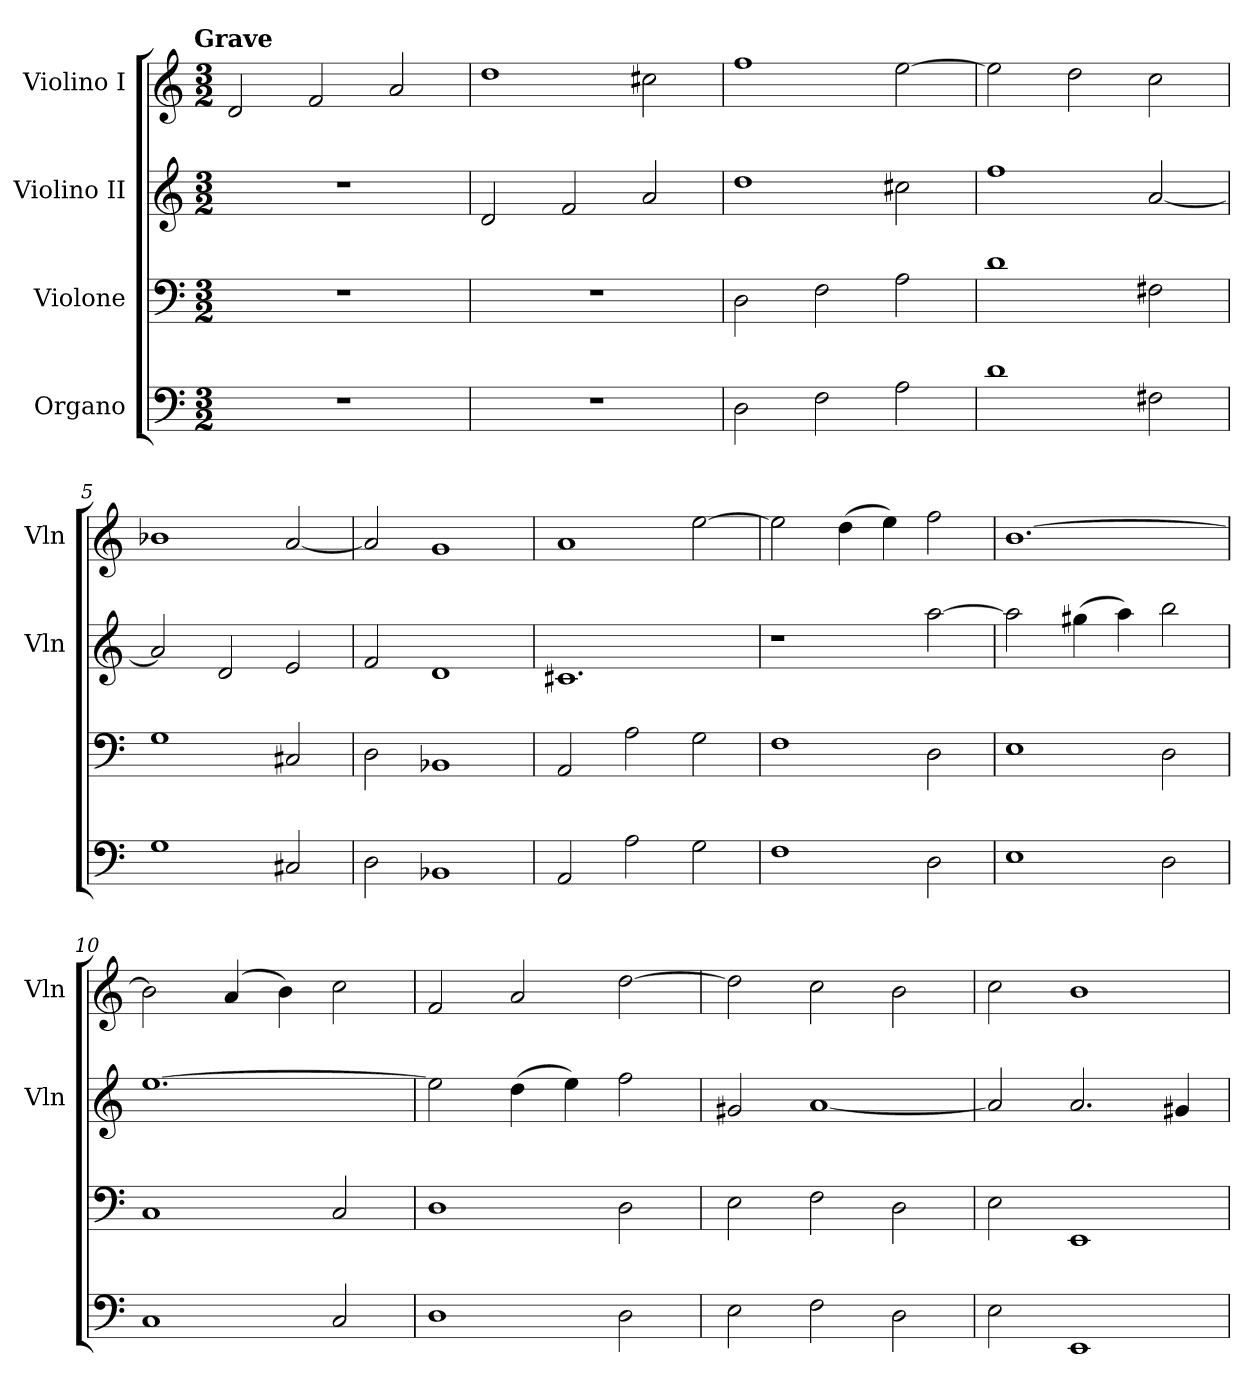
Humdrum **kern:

**kern	**kern	**kern	**kern
*part4	*part3	*part2	*part1
*staff4	*staff3	*staff2	*staff1
*I"Organo	*I"Violone	*I"Violino II	*I"Violino I
*	*	*I'Vln	*I'Vln
*clefF4	*clefF4	*clefG2	*clefG2
*k[]	*k[]	*k[]	*k[]
!!LO:TX:omd:t=Grave
*M3/2	*M3/2	*M3/2	*M3/2
*MM40	*MM40	*MM40	*MM40
=1	=1	=1	=1
1.r	1.r	1.r	2d
.	.	.	2f
.	.	.	2a
=2	=2	=2	=2
1.r	1.r	2d	1dd
.	.	2f	.
.	.	2a	2cc#X
=3	=3	=3	=3
2D	2D	1dd	1ff
2F	2F	.	.
2A	2A	2cc#X	[2ee
=4	=4	=4	=4
1d	1d	1ff	2ee]
.	.	.	2dd
2F#X	2F#X	[2a	2cc
=5	=5	=5	=5
1G	1G	2a]	1b-X
.	.	2d	.
2C#X	2C#X	2e	[2a
=6	=6	=6	=6
2D	2D	2f	2a]
1BB-X	1BB-X	1d	1g
=7	=7	=7	=7
2AA	2AA	1.c#X	1a
2A	2A	.	.
2G	2G	.	[2ee
=8	=8	=8	=8
1F	1F	1r	2ee]
.	.	.	(4dd
.	.	.	4ee)
2D	2D	[2aa	2ff
=9	=9	=9	=9
1E	1E	2aa]	[1.b
.	.	(4gg#X	.
.	.	4aa)	.
2D	2D	2bb	.
=10	=10	=10	=10
1C	1C	[1.ee	2b]
.	.	.	(4a
.	.	.	4b)
2C	2C	.	2cc
=11	=11	=11	=11
1D	1D	2ee]	2f
.	.	(4dd	2a
.	.	4ee)	.
2D	2D	2ff	[2dd
=12	=12	=12	=12
2E	2E	2g#X	2dd]
2F	2F	[1a	2cc
2D	2D	.	2b
=13	=13	=13	=13
2E	2E	2a]	2cc
1EE	1EE	2.a	1b
.	.	4g#X	.
=	=	=	=
*-	*-	*-	*-
